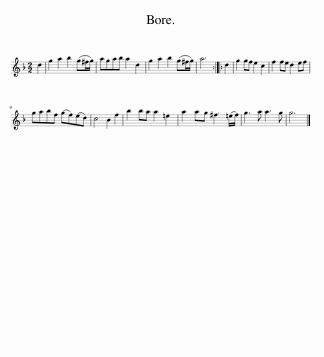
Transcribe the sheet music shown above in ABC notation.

X:1
L:1/8
M:2/2
I:linebreak $
K:F
V:1 treble
V:1
 d2 | g2 a2 b2 (g^f/g/) | agab a2 d2 | g2 a2 b2 (g^f/g/) | a6 :: %5
 d2 | g2 gf e2 c2 | f2 fe d2 ef |$ gabf (gf)(ed) | c4 B2 f2 | %10
 b2 ba a2 =e2 | a2 ag ^f3 (=e/f/) | g3 a a3 g | g6 |] %14
